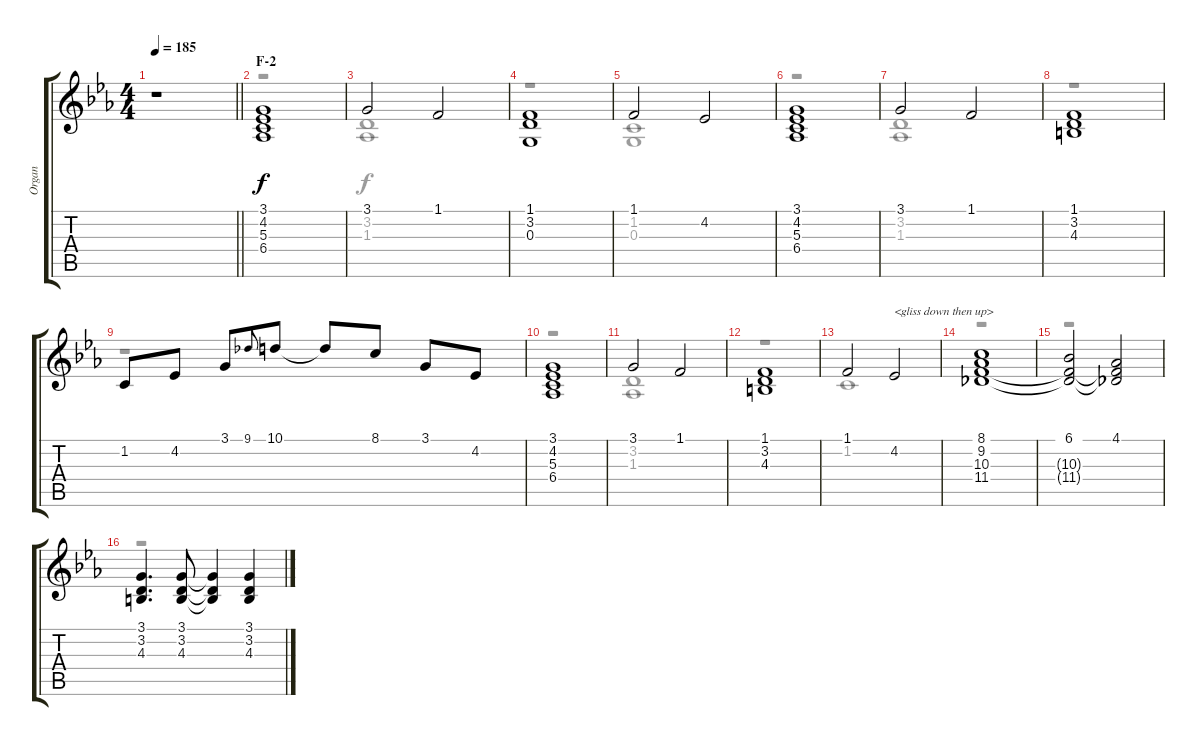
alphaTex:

\track ("Organ" "Organ") {instrument churchorgan}
\staff {score tabs}
\tuning (E4 B3 G3 D3 A2 E2) {hide}
\voice
\ts (4 4)
\tempo 185
\clef g2
\barLineRight lightlight
\ks eb
r.1{dy f} |
\section ("" "F-2")
(3.1 4.2 5.3 6.4).1 |
3.1.2 1.1.2 |
(1.1 3.2 0.3).1 |
1.1.2 4.2.2 |
(3.1 4.2 5.3 6.4).1 |
3.1.2 1.1.2 |
(1.1 3.2 4.3).1 |
1.2.8 4.2.8 3.1.8 9.1.8{gr onbeat} 10.1.8 10.1{t}.8 8.1.8 3.1.8 4.2.8 |
(3.1 4.2 5.3 6.4).1 |
3.1.2 1.1.2 |
(1.1 3.2 4.3).1 |
1.1.2 4.2.2{txt "<gliss down then up>"} |
(8.1 9.2 10.3 11.4).1 |
(6.1 10.3{t} 11.4{t}).2 (4.1 10.3{t} 11.4{t}).2 |
(3.1 3.2 4.3).4{d} (3.1 3.2 4.3).8 (3.1{t} 3.2{t} 4.3{t}).4 (3.1 3.2 4.3).4
\voice
\clef g2
\ottava regular
\simile none
\barLineRight lightlight
\ks eb
r.1{dy f} |
r.1 |
(3.2 1.3).1 |
r.1 |
(1.2 0.3).1 |
r.1 |
(3.2 1.3).1 |
r.1 |
r.1 |
r.1 |
(3.2 1.3).1 |
r.1 |
1.2.1 |
r.1 |
r.1 |
r.1
